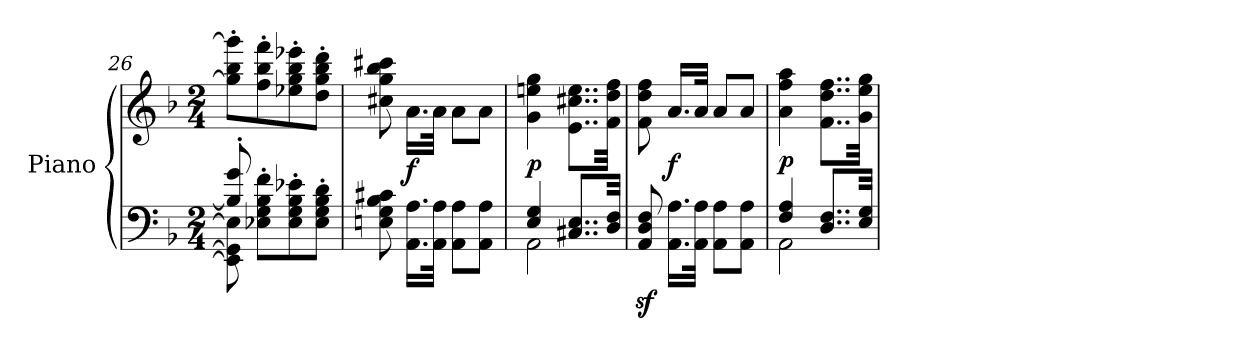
**kern	**kern	**dynam
*part1	*part1	*part1
*staff2	*staff1	*staff1/2
*I"Piano	*	*
*I'Pno	*	*
*clefF4	*clefG2	*
*k[b-]	*k[b-]	*
*M2/4	*M2/4	*
=26	=26	=26
*^	*	*
8B-/]' 8g/'	8EE-\] 8GG\] 8E-\]	8gg\]' 8bb-\' 8ggg\]'L	.
8E-X\' 8G\' 8B-\' 8f\'L	4.ryy	8ff\' 8bb-\' 8fff\'	.
8E-\' 8G\' 8B-\' 8e-X\'	.	8ee-X\' 8gg\' 8bb-\' 8eee-X\'	.
8E-\' 8G\' 8B-\' 8d\'J	.	8dd\' 8gg\' 8bb-\' 8ddd\'J	.
*v	*v	*	*
=27	=27	=27
8En\ 8G\ 8B-\ 8c#X\	8cc#X\ 8gg\ 8bb-\ 8ccc#X\	.
!	!	!LO:DY:b
16.AA\ 16.A\LL	16.a\LL	f
32AA\ 32A\JJk	32a\JJk	.
8AA\ 8A\L	8a\L	.
8AA\ 8A\J	8a\J	.
=28	=28	=28
*^	*	*
!	!	!	!LO:DY:a=2
4E/ 4G/	2AA\	4g\ 4een\ 4gg\	p
8..C#X/ 8..E/L	.	8..e\ 8..cc#X\ 8..ee\L	.
32D/ 32F/Jkk	.	32f\ 32dd\ 32ff\Jkk	.
*v	*v	*	*
!!LO:LB:g=z
=29	=29	=29
8AA/z> 8D/z> 8F/z>	8f\ 8dd\ 8ff\	.
!	!	!LO:DY:a=2
16.AA\ 16.A\LL	16.a/LL	f
32AA\ 32A\JJk	32a/JJk	.
8AA\ 8A\L	8a/L	.
8AA\ 8A\J	8a/J	.
=30	=30	=30
*^	*	*
!	!	!	!LO:DY:a=2
4F/ 4A/	2AA\	4a\ 4ff\ 4aa\	p
8..D/ 8..F/L	.	8..f\ 8..dd\ 8..ff\L	.
32E/ 32G/Jkk	.	32g\ 32ee\ 32gg\Jkk	.
*v	*v	*	*
=	=	=
*-	*-	*-
